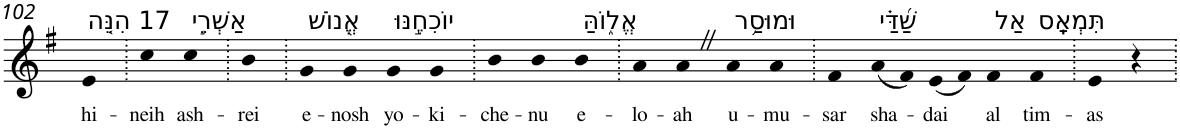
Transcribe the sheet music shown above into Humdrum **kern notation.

**kern	**text
*part1	*part1
*staff1	*staff1
*I"Piano	*
*I'Pno	*
!!LO:PB:g=z
*clefG2	*
*k[f#]	*
*G:	*
=102	=102
!LO:TX:a:t=17 הִנֵּ֤ה	!
!	!LO:LY:b
4e	hi-
=103.	=103.
!	!LO:LY:b
4cc	-neih
!LO:TX:a:t=אַשְׁרֵ֣י	!
!	!LO:LY:b
4cc	ash-
=104.	=104.
!	!LO:LY:b
4b	-rei
=105.	=105.
!LO:TX:a:t=אֱ֭נוֹשׁ	!
!	!LO:LY:b
4g	e-
!	!LO:LY:b
4g	-nosh
!LO:TX:a:t=יוֹכִחֶ֣נּוּ	!
!	!LO:LY:b
4g	yo-
!	!LO:LY:b
4g	-ki-
=106.	=106.
!	!LO:LY:b
4b	-che-
!	!LO:LY:b
4b	-nu
!LO:TX:a:t=אֱל֑וֹהַּ	!
!	!LO:LY:b
4b	e-
=107.	=107.
!	!LO:LY:b
4a	-lo-
!	!LO:LY:b
4aZ	-ah
!LO:TX:a:t=וּמוּסַ֥ר	!
!	!LO:LY:b
4a	u-
!	!LO:LY:b
4a	-mu-
=108.	=108.
!	!LO:LY:b
4f#	-sar
!LO:TX:a:t=שַׁ֝דַּ֗י	!
!	!LO:LY:b
(8a	sha-
8f#)	.
!	!LO:LY:b
(8e	-dai
8f#)	.
!LO:TX:a:t=אַל	!
!	!LO:LY:b
4f#	al
!LO:TX:a:t=תִּמְאָֽס	!
!	!LO:LY:b
4f#	tim-
=109.	=109.
!	!LO:LY:b
4e	-as
4r	.
=.	=.
*-	*-
